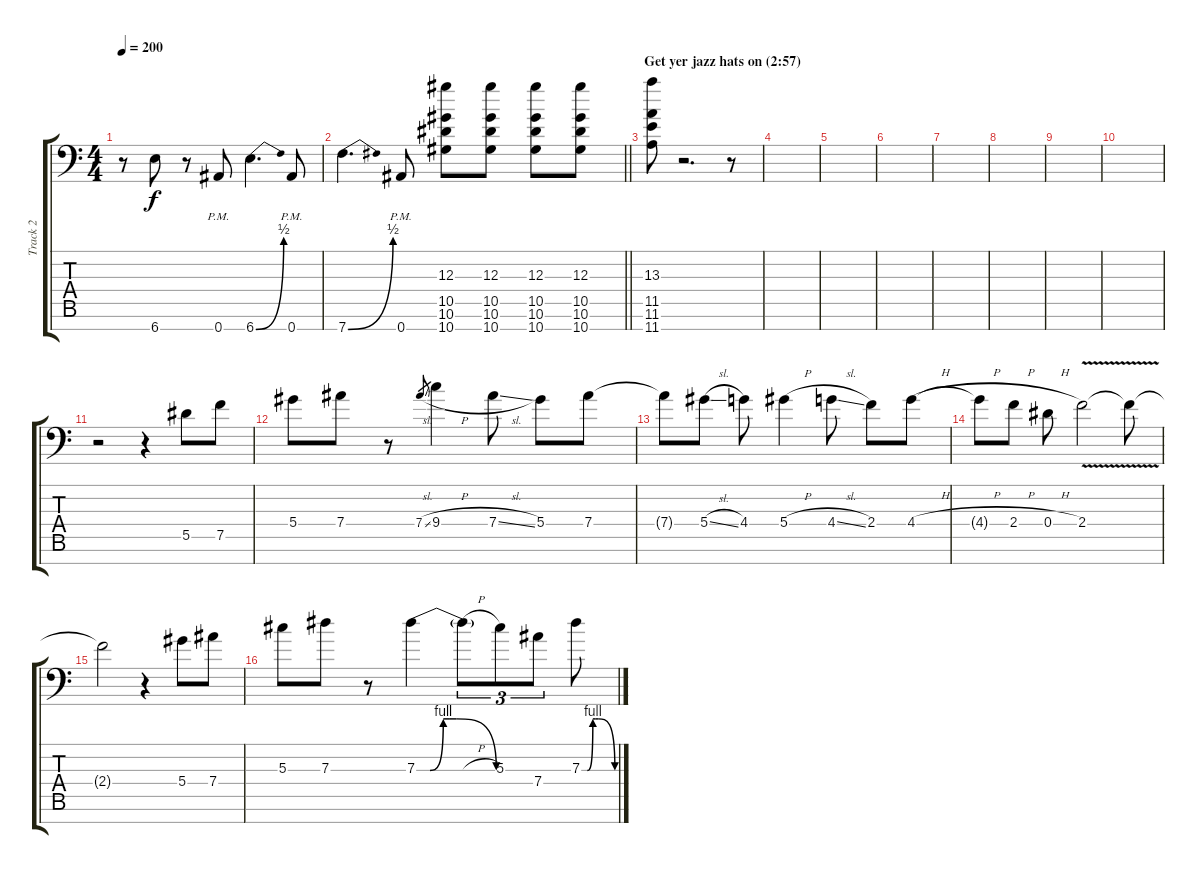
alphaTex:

\track ("Track 2" "Track 2") {instrument distortionguitar}
\staff {score tabs}
\tuning (F4 C4 Ab3 Eb3 Bb2 F2 Bb1) {hide}
\ts (4 4)
\tempo 200
\clef f4
\ks c
r.8{dy f} 6.7.8 r.8 0.7{pm}.8 6.7{be (bend 0 0 60 2)}.4{d} 0.7{pm}.8 |
\barLineRight lightlight
7.7{be (bend 0 0 60 2)}.4{d} 0.7{pm}.8 (12.3 10.5 10.6 10.7).8 (12.3 10.5 10.6 10.7).8 (12.3 10.5 10.6 10.7).8 (12.3 10.5 10.6 10.7).8 |
\section ("" "Get yer jazz hats on (2:57)")
(13.3 11.5 11.6 11.7).8 r.2{d} r.8 |
|
|
|
|
|
|
|
r.2 r.4 5.5.8{balance 8 instrument overdrivenguitar} 7.5.8 |
5.4.8 7.4.8 r.8 7.4{sl}.8{gr} 9.4{h}.4 7.4{sl}.8 5.4.8 7.4.8 |
7.4{t}.8 5.4{sl}.8 4.4.8 5.4{h}.4 4.4{sl}.8 2.4.8 4.4{h}.8 |
4.4{h t}.8 2.4{h}.8 0.4{h}.8 2.4{v}.2 2.4{t}.8 |
2.4{t}.2 r.4 5.4.8 7.4.8 |
5.3.8 7.3.8 r.8 7.3{be (custom 0 0 10 0 20 4 25 4 30 4 60 0)}.4 7.3{h t}.8{tu (3 2)} 5.3.8{tu (3 2)} 7.4.8{tu (3 2)} 7.3{be (custom 0 0 10 0 20 4 25 4 30 4 60 0)}.8
